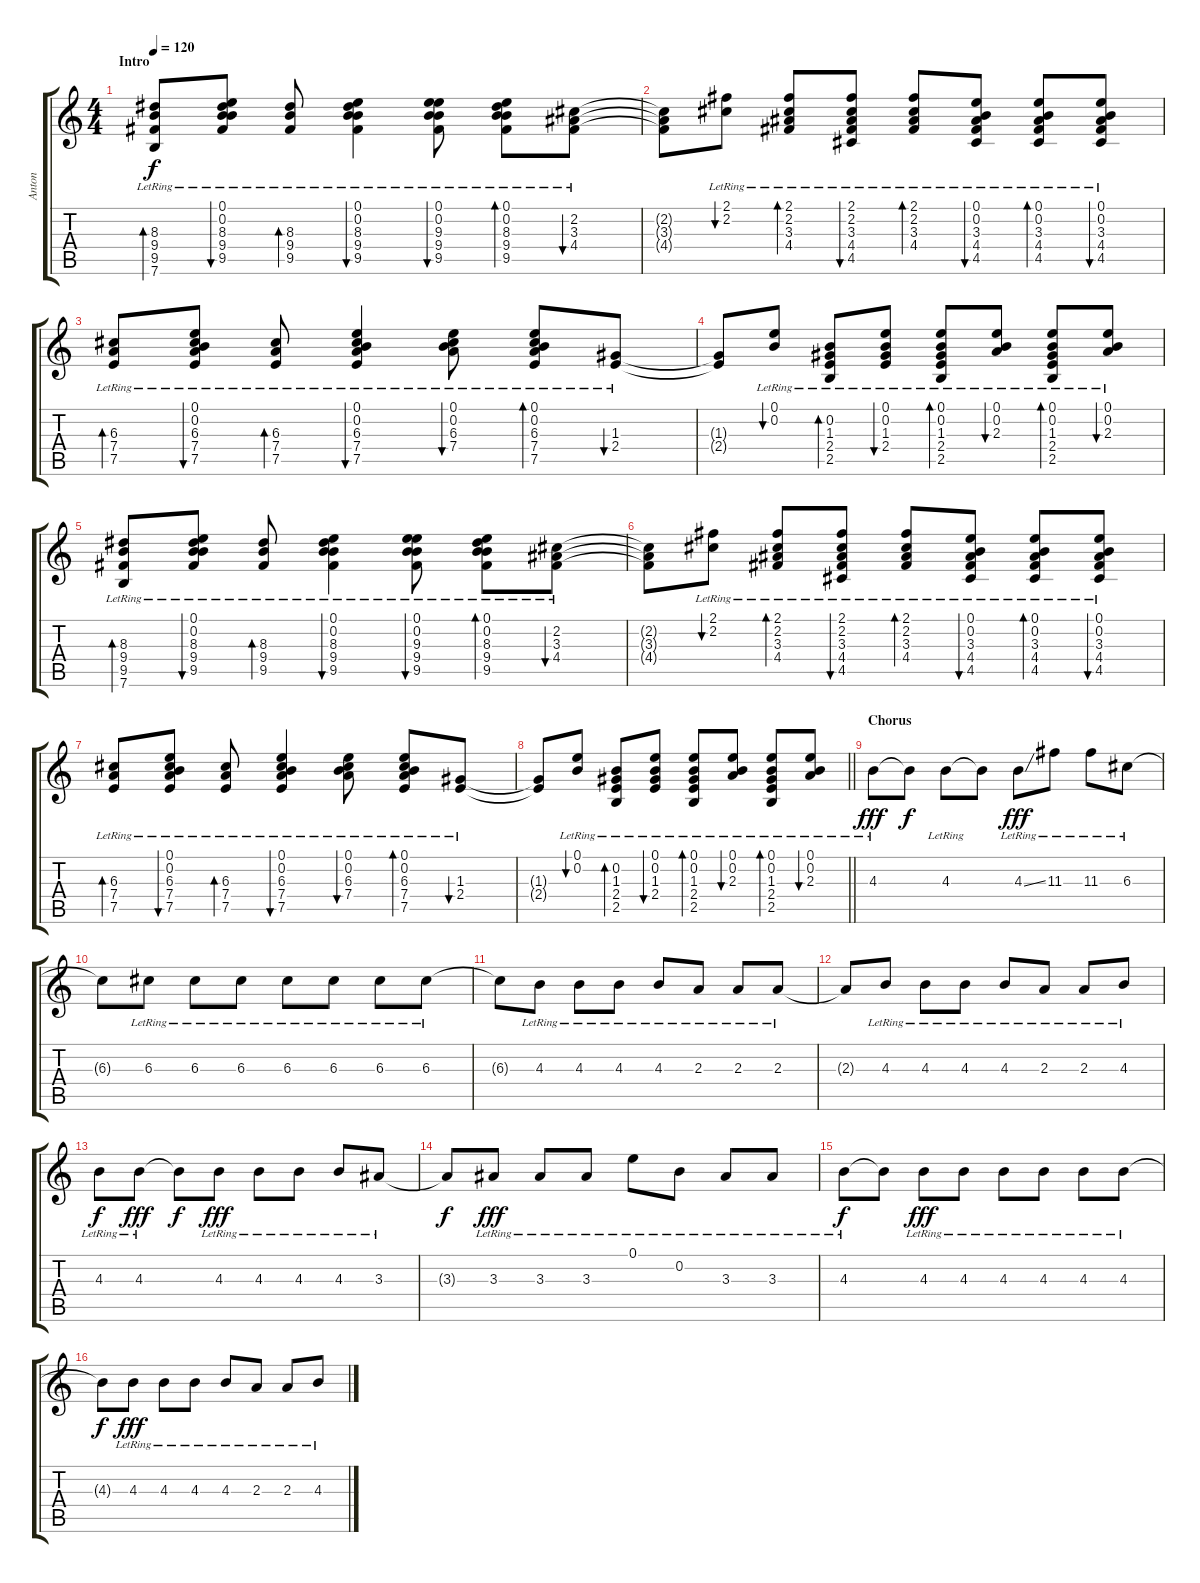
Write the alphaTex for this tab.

\track ("Anton" "Anton") {instrument electricguitarclean}
\staff {score tabs}
\tuning (E4 B3 G3 D3 A2 E2) {hide}
\ts (4 4)
\section ("" "Intro")
\tempo 120
\clef g2
\ks c
(8.3{lr} 9.4{lr} 9.5{lr} 7.6{lr}).8{bd 60 dy f instrument electricguitarclean} (0.1{lr} 0.2{lr} 8.3{lr} 9.4{lr} 9.5{lr}).8{bu 60} (8.3{lr} 9.4{lr} 9.5{lr}).8{bd 120} (0.1{lr} 0.2{lr} 8.3{lr} 9.4{lr} 9.5{lr}).4{bu 120} (0.1{lr} 0.2{lr} 9.3{lr} 9.4{lr} 9.5{lr}).8{bu 120} (0.1{lr} 0.2{lr} 8.3{lr} 9.4{lr} 9.5{lr}).8{bd 120} (2.2{lr} 3.3{lr} 4.4{lr}).8{bu 120} |
(2.2{t} 3.3{t} 4.4{t}).8 (2.1{lr} 2.2{lr}).8{bu 120} (2.1{lr} 2.2{lr} 3.3{lr} 4.4{lr}).8{bd 120} (2.1{lr} 2.2{lr} 3.3{lr} 4.4{lr} 4.5{lr}).8{bu 120} (2.1{lr} 2.2{lr} 3.3{lr} 4.4{lr}).8{bd 120} (0.1{lr} 0.2{lr} 3.3{lr} 4.4{lr} 4.5{lr}).8{bu 60} (0.1{lr} 0.2{lr} 3.3{lr} 4.4{lr} 4.5{lr}).8{bd 120} (0.1{lr} 0.2{lr} 3.3{lr} 4.4{lr} 4.5{lr}).8{bu 120} |
(6.3{lr} 7.4{lr} 7.5{lr}).8{bd 120} (0.1{lr} 0.2{lr} 6.3{lr} 7.4{lr} 7.5{lr}).8{bu 120} (6.3{lr} 7.4{lr} 7.5{lr}).8{bd 120} (0.1{lr} 0.2{lr} 6.3{lr} 7.4{lr} 7.5{lr}).4{bu 120} (0.1{lr} 0.2{lr} 6.3{lr} 7.4{lr}).8{bu 120} (0.1{lr} 0.2{lr} 6.3{lr} 7.4{lr} 7.5{lr}).8{bd 120} (1.3{lr} 2.4{lr}).8{bu 120} |
(1.3{t} 2.4{t}).8 (0.1{lr} 0.2{lr}).8{bu 120} (0.2{lr} 1.3{lr} 2.4{lr} 2.5{lr}).8{bd 120} (0.1{lr} 0.2{lr} 1.3{lr} 2.4{lr}).8{bu 120} (0.1{lr} 0.2{lr} 1.3{lr} 2.4{lr} 2.5{lr}).8{bd 120} (0.1{lr} 0.2{lr} 2.3{lr}).8{bu 120} (0.1{lr} 0.2{lr} 1.3{lr} 2.4{lr} 2.5{lr}).8{bd 120} (0.1{lr} 0.2{lr} 2.3{lr}).8{bu 120} |
(8.3{lr} 9.4{lr} 9.5{lr} 7.6{lr}).8{bd 60} (0.1{lr} 0.2{lr} 8.3{lr} 9.4{lr} 9.5{lr}).8{bu 60} (8.3{lr} 9.4{lr} 9.5{lr}).8{bd 120} (0.1{lr} 0.2{lr} 8.3{lr} 9.4{lr} 9.5{lr}).4{bu 120} (0.1{lr} 0.2{lr} 9.3{lr} 9.4{lr} 9.5{lr}).8{bu 120} (0.1{lr} 0.2{lr} 8.3{lr} 9.4{lr} 9.5{lr}).8{bd 120} (2.2{lr} 3.3{lr} 4.4{lr}).8{bu 120} |
(2.2{t} 3.3{t} 4.4{t}).8 (2.1{lr} 2.2{lr}).8{bu 120} (2.1{lr} 2.2{lr} 3.3{lr} 4.4{lr}).8{bd 120} (2.1{lr} 2.2{lr} 3.3{lr} 4.4{lr} 4.5{lr}).8{bu 120} (2.1{lr} 2.2{lr} 3.3{lr} 4.4{lr}).8{bd 120} (0.1{lr} 0.2{lr} 3.3{lr} 4.4{lr} 4.5{lr}).8{bu 60} (0.1{lr} 0.2{lr} 3.3{lr} 4.4{lr} 4.5{lr}).8{bd 120} (0.1{lr} 0.2{lr} 3.3{lr} 4.4{lr} 4.5{lr}).8{bu 120} |
(6.3{lr} 7.4{lr} 7.5{lr}).8{bd 120} (0.1{lr} 0.2{lr} 6.3{lr} 7.4{lr} 7.5{lr}).8{bu 120} (6.3{lr} 7.4{lr} 7.5{lr}).8{bd 120} (0.1{lr} 0.2{lr} 6.3{lr} 7.4{lr} 7.5{lr}).4{bu 120} (0.1{lr} 0.2{lr} 6.3{lr} 7.4{lr}).8{bu 120} (0.1{lr} 0.2{lr} 6.3{lr} 7.4{lr} 7.5{lr}).8{bd 120} (1.3{lr} 2.4{lr}).8{bu 120} |
\barLineRight lightlight
(1.3{t} 2.4{t}).8 (0.1{lr} 0.2{lr}).8{bu 120} (0.2{lr} 1.3{lr} 2.4{lr} 2.5{lr}).8{bd 120} (0.1{lr} 0.2{lr} 1.3{lr} 2.4{lr}).8{bu 120} (0.1{lr} 0.2{lr} 1.3{lr} 2.4{lr} 2.5{lr}).8{bd 120} (0.1{lr} 0.2{lr} 2.3{lr}).8{bu 120} (0.1{lr} 0.2{lr} 1.3{lr} 2.4{lr} 2.5{lr}).8{bd 120} (0.1{lr} 0.2{lr} 2.3{lr}).8{bu 120} |
\section ("" "Chorus")
4.3{lr}.8{dy fff} 4.3{t}.8{dy f} 4.3{lr}.8 4.3{t}.8 4.3{ss lr}.8{dy fff} 11.3{lr}.8 11.3{lr}.8 6.3{lr}.8 |
6.3{t}.8 6.3{lr}.8 6.3{lr}.8 6.3{lr}.8 6.3{lr}.8 6.3{lr}.8 6.3{lr}.8 6.3{lr}.8 |
6.3{t}.8 4.3{lr}.8 4.3{lr}.8 4.3{lr}.8 4.3{lr}.8 2.3{lr}.8 2.3{lr}.8 2.3{lr}.8 |
2.3{t}.8 4.3{lr}.8 4.3{lr}.8 4.3{lr}.8 4.3{lr}.8 2.3{lr}.8 2.3{lr}.8 4.3{lr}.8 |
4.3{lr}.8{dy f} 4.3{lr}.8{dy fff} 4.3{t}.8{dy f} 4.3{lr}.8{dy fff} 4.3{lr}.8 4.3{lr}.8 4.3{lr}.8 3.3{lr}.8 |
3.3{t}.8{dy f} 3.3{lr}.8{dy fff} 3.3{lr}.8 3.3{lr}.8 0.1{lr}.8 0.2{lr}.8 3.3{lr}.8 3.3{lr}.8 |
4.3{lr}.8{dy f} 4.3{t}.8 4.3{lr}.8{dy fff} 4.3{lr}.8 4.3{lr}.8 4.3{lr}.8 4.3{lr}.8 4.3{lr}.8 |
4.3{t}.8{dy f} 4.3{lr}.8{dy fff} 4.3{lr}.8 4.3{lr}.8 4.3{lr}.8 2.3{lr}.8 2.3{lr}.8 4.3{lr}.8
